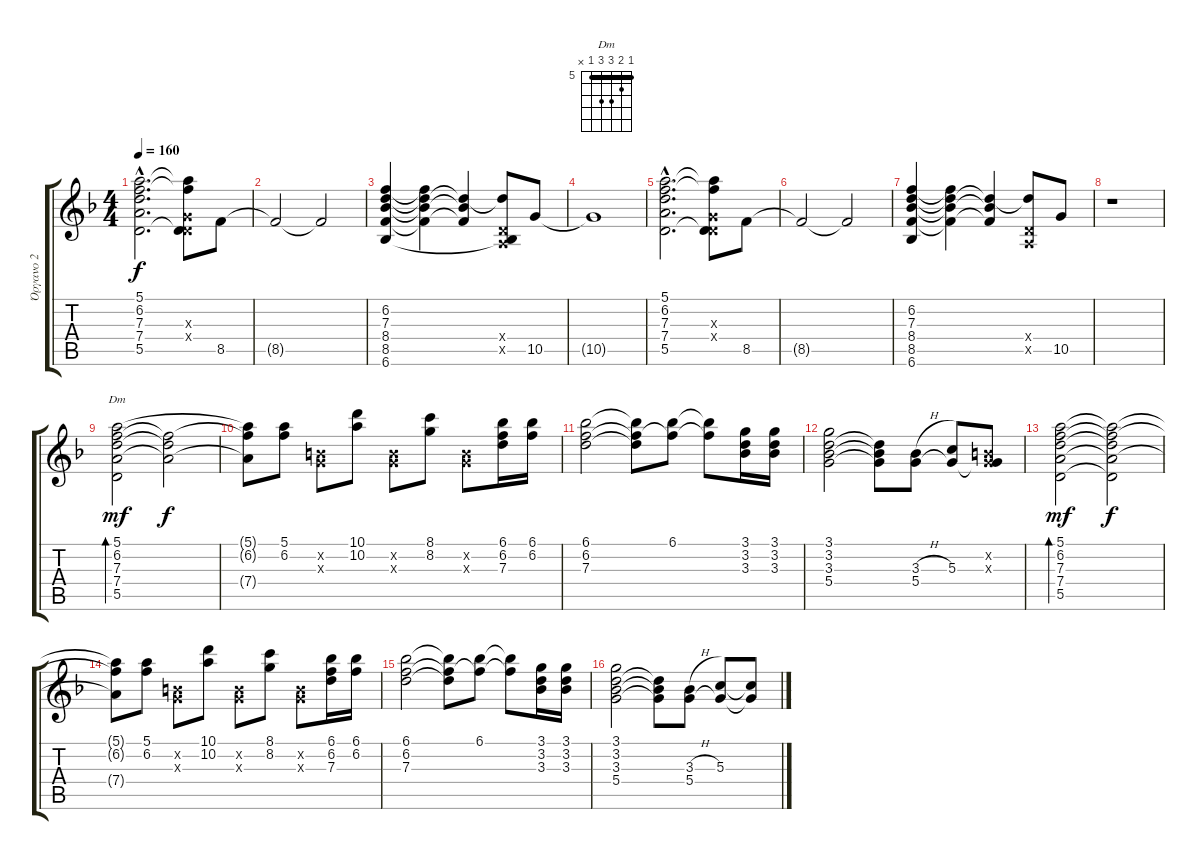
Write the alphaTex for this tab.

\track ("Όργανο 2" "Όργανο 2") {instrument overdrivenguitar}
\staff {score tabs}
\tuning (E4 B3 G3 D3 A2 E2) {hide}
\chord ("Dm" 5 6 7 7 5 x) {firstfret 5 barre 5}
\ts (4 4)
\tempo 160
\clef g2
\ks dminor
(5.1{hac} 6.2{hac} 7.3{hac} 7.4{hac} 5.5{hac}).2{d dy f} (5.1{t} 6.2{t} 0.3{x} 0.4{x} 5.5{t}).8 8.5.8 |
8.5{t}.2 8.5{t}.2 |
(6.2 7.3 8.4 8.5 6.6).4 (6.2{t} 7.3{t} 8.4{t} 8.5{t}).4 (7.3{t} 8.4{t} 8.5{t}).4 (7.3{t} 0.4{x} 0.5{x} 6.6{t}).8 10.5.8 |
10.5{t}.1 |
(5.1{hac} 6.2{hac} 7.3{hac} 7.4{hac} 5.5{hac}).2{d} (5.1{t} 6.2{t} 0.3{x} 0.4{x} 5.5{t}).8 8.5.8 |
8.5{t}.2 8.5{t}.2 |
(6.2 7.3 8.4 8.5 6.6).4 (6.2{t} 7.3{t} 8.4{t} 8.5{t}).4 (7.3{t} 8.4{t} 8.5{t}).4 (7.3{t} 0.4{x} 0.5{x}).8 10.5.8 |
r.1 |
(5.1 6.2 7.3 7.4 5.5).2{bd 120 ch "Dm" dy mf} (6.2{t} 7.3{t} 7.4{t}).2{dy f} |
(5.1{t} 6.2{t} 7.4{t}).8 (5.1 6.2).8 (0.2{x} 0.3{x}).8 (10.1 10.2).8 (0.2{x} 0.3{x}).8 (8.1 8.2).8 (0.2{x} 0.3{x}).8 (6.1 6.2 7.3).16 (6.1 6.2).16 |
(6.1 6.2 7.3).2 (6.1{t} 6.2{t} 7.3{t}).8 (6.1 6.2{t}).8 (6.1{t} 6.2{t}).8 (3.1 3.2 3.3).16 (3.1 3.2 3.3).16 |
(3.1 3.2 3.3 5.4).2 (3.2{t} 3.3{t} 5.4{t}).8 (3.3{h} 5.4).8 (5.3 5.4{t}).8 (0.2{x} 0.3{x} 5.4{t}).8 |
(5.1 6.2 7.3 7.4 5.5).2{bd 120 dy mf} (5.1{t} 6.2{t} 7.3{t} 7.4{t} 5.5{t}).2{dy f} |
(5.1{t} 6.2{t} 7.4{t}).8 (5.1 6.2).8 (0.2{x} 0.3{x}).8 (10.1 10.2).8 (0.2{x} 0.3{x}).8 (8.1 8.2).8 (0.2{x} 0.3{x}).8 (6.1 6.2 7.3).16 (6.1 6.2).16 |
(6.1 6.2 7.3).2 (6.1{t} 6.2{t} 7.3{t}).8 (6.1 6.2{t}).8 (6.1{t} 6.2{t}).8 (3.1 3.2 3.3).16 (3.1 3.2 3.3).16 |
(3.1 3.2 3.3 5.4).2 (3.2{t} 3.3{t} 5.4{t}).8 (3.3{h} 5.4).8 (5.3 5.4{t}).8 (5.3{t} 5.4{t}).8
